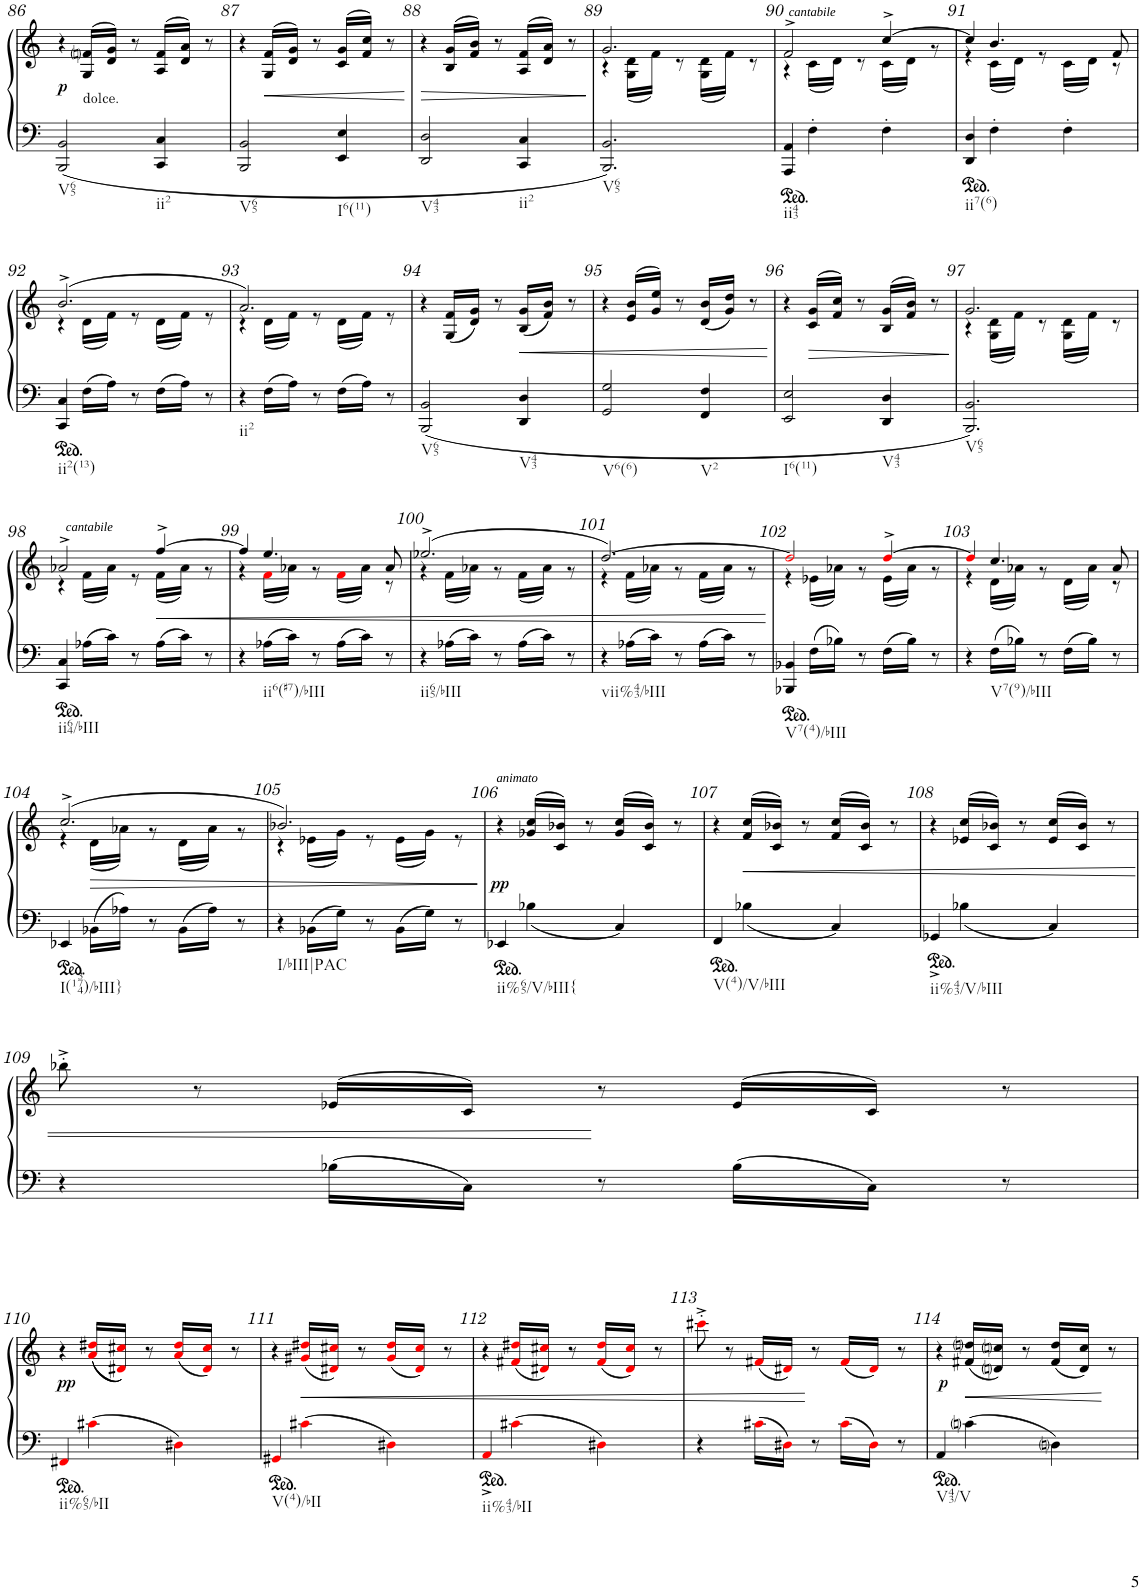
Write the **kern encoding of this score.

**kern	**kern	**dynam
*part1	*part1	*part1
*staff2	*staff1	*staff1/2
*I"Midi_1	*	*
!!LO:PB:g=z
*clefG2	*clefG2	*
*k[]	*k[]	*
*M3/4	*M3/4	*
=86	=86	=86
*	*^	*
!LO:TX:b:t=V65	!	!	!
!	!	!	!LO:DY:a=2
2BBB/ 2BB/	4r	2ryy	p
!	!LO:TX:b:t=dolce.	!	!
.	(>16G/ 16fni/LL	.	.
.	16d/ 16g/JJ)	.	.
.	8r	.	.
!LO:TX:b:t=ii2	!	!	!
4CC/ 4C/	(>16A/ 16f/LL	4ryy	.
.	16d/ 16a/JJ)	.	.
.	8r	.	.
=87	=87	=87	=87
!LO:TX:b:t=V65	!	!	!
2BBB/ 2BB/	4r	2ryy	.
!	!	!	!LO:HP:b
.	(>16G/ 16f/LL	.	<
.	16d/ 16g/JJ)	.	.
.	8r	.	.
!LO:TX:b:t=I6(11)	!	!	!
4EE/ 4E/	(>16c/ 16g/LL	4ryy	.
.	16f/ 16cc/JJ)	.	.
.	8r	.	.
*	*v	*v	*
.	.	[
=88	=88	=88
!LO:TX:b:t=V43	!	!
!	!	!LO:HP:b
*	*^	*
2DD/ 2D/	4r	2ryy	>
.	(>16B/ 16g/LL	.	.
.	16f/ 16b/JJ)	.	.
.	8r	.	.
!LO:TX:b:t=ii2	!	!	!
4CC/ 4C/	(>16A/ 16f/LL	4ryy	.
.	16d/ 16a/JJ)	.	.
.	8r	.	.
*	*v	*v	*
.	.	]
=89	=89	=89
*	*^	*
!LO:TX:b:t=V65	!	!	!
2.BBB/ 2.BB/	2.g/	4r	.
.	.	(<16G\ 16d\LL	.
.	.	16f\JJ)	.
.	.	8r	.
.	.	(<16G\ 16d\LL	.
.	.	16f\JJ)	.
.	.	8r	.
=90	=90	=90	=90
!	!LO:TX:a:i:t=cantabile	!	!
!LO:TX:b:t=ii43	!	!	!
4AAA/ 4AA/	2f^/	4r	.
4F'\	.	(<16c\LL	.
.	.	16d\JJ)	.
.	.	8r	.
4F'\	[4cc^/	(<16c\LL	.
.	.	16d\JJ)	.
.	.	8r	.
=91	=91	=91	=91
!LO:TX:b:t=ii7(6)	!	!	!
4DD/ 4D/	4cc/]	4r	.
4F'\	4.b/	(<16c\LL	.
.	.	16d\JJ)	.
.	.	8r	.
4F'\	.	(<16c\LL	.
.	.	16d\JJ)	.
.	8f/	8r	.
!!LO:LB:g=z	!!
=92	=92	=92	=92
!LO:TX:b:t=ii2(13)	!	!	!
4CC/ 4C/	(>2.b^/	4r	.
16F\LL	.	(16d\LL	.
16A\JJ	.	16f\JJ)	.
8r	.	8r	.
16F\LL	.	(<16d\LL	.
16A\JJ	.	16f\JJ)	.
8r	.	8r	.
=93	=93	=93	=93
!LO:TX:b:t=ii2	!	!	!
4r	2.a/)	4r	.
16F\LL	.	(16d\LL	.
16A\JJ	.	16f\JJ)	.
8r	.	8r	.
16F\LL	.	(<16d\LL	.
16A\JJ	.	16f\JJ)	.
8r	.	8r	.
=94	=94	=94	=94
!LO:TX:b:t=V65	!	!	!
2BBB/ 2BB/	4r	2ryy	.
.	(16G/ 16f/LL	.	.
.	16d/ 16g/JJ)	.	.
.	8r	.	.
!LO:TX:b:t=V43	!	!	!
!	!	!	!LO:HP:b
4DD/ 4D/	(16B/ 16g/LL	4ryy	<
.	16f/ 16b/JJ)	.	.
.	8r	.	.
=95	=95	=95	=95
!LO:TX:b:t=V6(6)	!	!	!
2GG/ 2G/	4r	2ryy	.
.	(>16e/ 16b/LL	.	.
.	16g/ 16ee/JJ)	.	.
.	8r	.	.
!LO:TX:b:t=V2	!	!	!
4FF/ 4F/	(16d/ 16b/LL	4ryy	.
.	16g/ 16dd/JJ)	.	.
.	8r	.	.
*	*v	*v	*
.	.	[
=96	=96	=96
*	*^	*
!LO:TX:b:t=I6(11)	!	!	!
2EE/ 2E/	4r	2ryy	.
!	!	!	!LO:HP:b
.	(>16c/ 16g/LL	.	>
.	16f/ 16cc/JJ)	.	.
.	8r	.	.
!LO:TX:b:t=V43	!	!	!
4DD/ 4D/	(>16B/ 16g/LL	4ryy	.
.	16f/ 16b/JJ)	.	.
.	8r	.	.
*	*v	*v	*
.	.	]
=97	=97	=97
*	*^	*
!LO:TX:b:t=V65	!	!	!
2.BBB/ 2.BB/	2.g/	4r	.
.	.	(<16G\ 16d\LL	.
.	.	16f\JJ)	.
.	.	8r	.
.	.	(<16G\ 16d\LL	.
.	.	16f\JJ)	.
.	.	8r	.
!!LO:LB:g=z	!!
=98	=98	=98	=98
!	!LO:TX:a:i:t=cantabile	!	!
!LO:TX:b:t=ii64/bIII	!	!	!
4CC/ 4C/	2a-X^/	4r	.
16A-X\LL	.	(16f\LL	.
16c\JJ	.	16a-\JJ)	.
8r	.	8r	.
!	!	!	!LO:HP:b
16A-\LL	[4ff^/	(<16f\LL	<
16c\JJ	.	16a-\JJ)	.
8r	.	8r	.
=99	=99	=99	=99
4r	4ff/]	4r	.
!LO:TX:b:t=ii6(#7)/bIII	!	!	!
16A-X\LL	4.ee/	(<16fj\LL	.
16c\JJ	.	16a-X\JJ)	.
8r	.	8r	.
16A-\LL	.	(<16fj\LL	.
16c\JJ	.	16a-\JJ)	.
8r	8a-/	8r	.
=100	=100	=100	=100
!LO:TX:b:t=ii65/bIII	!	!	!
4r	(>2.ee-X^/	4r	.
16A-X\LL	.	(<16f\LL	.
16c\JJ	.	16a-X\JJ)	.
8r	.	8r	.
16A-\LL	.	(16f\LL	.
16c\JJ	.	16a-\JJ)	.
8r	.	8r	.
=101	=101	=101	=101
!LO:TX:b:t=vii%43/bIII	!	!	!
4r	[2.dd/)	4r	.
16A-X\LL	.	(<16f\LL	.
16c\JJ	.	16a-X\JJ)	.
8r	.	8r	.
16A-\LL	.	(<16f\LL	.
16c\JJ	.	16a-\JJ)	.
8r	.	8r	.
*	*v	*v	*
.	.	[
=102	=102	=102
*	*^	*
!LO:TX:b:t=V7(4)/bIII	!	!	!
4BBB-X/ 4BB-X/	2ddj/]	4r	.
16F\LL	.	(<16e-X\LL	.
16B-X\JJ	.	16a-X\JJ)	.
8r	.	8r	.
16F\LL	[4dd^j/	(<16e-\LL	.
16B-\JJ	.	16a-\JJ)	.
8r	.	8r	.
=103	=103	=103	=103
4r	4ddj/]	4r	.
!LO:TX:b:t=V7(9)/bIII	!	!	!
16F\LL	4.cc/	(<16d\LL	.
16B-X\JJ	.	16a-X\JJ)	.
8r	.	8r	.
16F\LL	.	(16d\LL	.
16B-\JJ	.	16a-\JJ)	.
8r	8a-/	8r	.
!!LO:LB:g=z	!!
=104	=104	=104	=104
!LO:TX:b:t=I(1374)/bIII}	!	!	!
4EE-X/	(>2.cc^/	4r	.
!	!	!	!LO:HP:b
16BB-X\LL	.	(<16d\LL	>
16A-X\JJ	.	16a-X\JJ)	.
8r	.	8r	.
16BB-\LL	.	(16d\LL	.
16A-\JJ	.	16a-\JJ)	.
8r	.	8r	.
=105	=105	=105	=105
!LO:TX:b:t=I/bIII|PAC	!	!	!
4r	2.b-X/)	4r	.
16BB-X\LL	.	(<16e-X\LL	.
16G\JJ	.	16g\JJ)	.
8r	.	8r	.
16BB-\LL	.	(<16e-\LL	.
16G\JJ	.	16g\JJ)	.
8r	.	8r	.
*	*v	*v	*
.	.	]
=106	=106	=106
*	*^	*
!	!LO:TX:a:i:t=animato	!	!
!LO:TX:b:t=ii%65/V/bIII{	!	!	!
!	!	!	!LO:DY:a=2
4EE-X/	4r	2ryy	pp
4B-X\	(>16g-X/ 16cc/LL	.	.
.	16c/ 16b-X/JJ)	.	.
.	8r	.	.
4C/	(>16g-/ 16cc/LL	4ryy	.
.	16c/ 16b-/JJ)	.	.
.	8r	.	.
=107	=107	=107	=107
!LO:TX:b:t=V(4)/V/bIII	!	!	!
4FF/	4r	2ryy	.
!	!	!	!LO:HP:b
4B-X\	(>16f/ 16cc/LL	.	<
.	16c/ 16b-X/JJ)	.	.
.	8r	.	.
4C/	(>16f/ 16cc/LL	4ryy	.
.	16c/ 16b-/JJ)	.	.
.	8r	.	.
=108	=108	=108	=108
!LO:TX:b:t=ii%43/V/bIII	!	!	!
4GG-X^/	4r	2ryy	.
4B-X\	(>16e-X/ 16cc/LL	.	.
.	16c/ 16b-X/JJ)	.	.
.	8r	.	.
4C/	(>16e-/ 16cc/LL	4ryy	.
.	16c/ 16b-/JJ)	.	.
.	8r	.	.
!!LO:LB:g=z	!!
=109	=109	=109	=109
4r	8bb-X'^\	2ryy	.
.	8r	.	.
16B-X\LL	(>16e-X/LL	.	.
16C\JJ	16c/JJ)	.	.
8r	8r	.	[
16B-\LL	(>16e-/LL	4ryy	.
16C\JJ	16c/JJ)	.	.
8r	8r	.	.
*	*v	*v	*
!!LO:LB:g=z
=110	=110	=110
!LO:TX:b:t=ii%65/bII	!	!
!	!	!LO:DY:b
4FF#Xj/	4r	pp
4c#Xj\	(<(<16aj/ 16dd#Xj/LL	.
.	16d#Xj/ 16cc#Xj/JJ))	.
.	8r	.
4D#Xj\	(16aj/ 16dd#j/LL	.
.	16d#j/ 16cc#j/JJ)	.
.	8r	.
=111	=111	=111
!LO:TX:b:t=V(4)/bII	!	!
4GG#Xj/	4r	.
!	!	!LO:HP:b
4c#Xj\	(<16g#Xj/ 16dd#Xj/LL	<
.	16d#Xj/ 16cc#Xj/JJ)	.
.	8r	.
4D#Xj\	(<16g#j/ 16dd#j/LL	.
.	16d#j/ 16cc#j/JJ)	.
.	8r	.
=112	=112	=112
!LO:TX:b:t=ii%43/bII	!	!
4AA^j/	4r	.
4c#Xj\	(<16f#Xj/ 16dd#Xj/LL	.
.	16d#Xj/ 16cc#Xj/JJ)	.
.	8r	.
4D#Xj\	(<16f#j/ 16dd#j/LL	.
.	16d#j/ 16cc#j/JJ)	.
.	8r	.
=113	=113	=113
4r	8ccc#X'^j\	.
.	8r	.
16c#Xj\LL	(<16f#Xj/LL	.
16D#Xj\JJ	16d#Xj/JJ)	.
8r	8r	[
16c#j\LL	(<16f#j/LL	.
16D#j\JJ	16d#j/JJ)	.
8r	8r	.
=114	=114	=114
!LO:TX:b:t=V43/V	!	!
!	!	!LO:DY:b
4AA/	4r	p
!	!	!LO:HP:b
4cni\	(<16f#X/ 16ddni/LL	<
.	16dni/ 16ccni/JJ)	.
.	8r	.
4Dni\	(<16f#/ 16dd/LL	.
.	16d/ 16cc/JJ)	.
.	8r	[
=	=	=
*-	*-	*-
